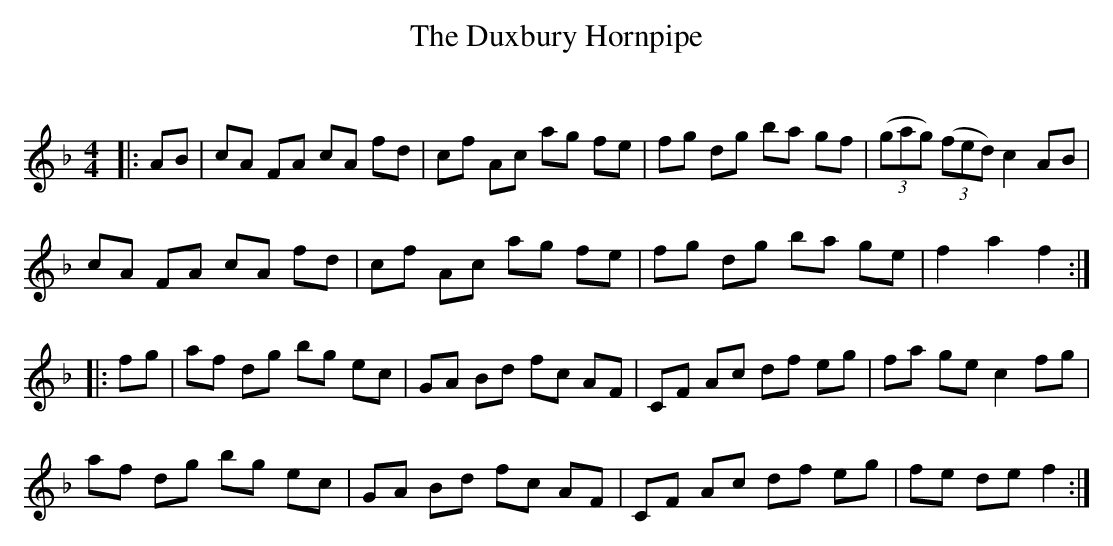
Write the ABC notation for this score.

X:1
T: The Duxbury Hornpipe
C:
Q: 232
K:F
M:4/4
L:1/8
|:AB|cA FA cA fd|cf Ac ag fe|fg dg ba gf|((3gag) ((3fed) c2 AB|
cA FA cA fd|cf Ac ag fe|fg dg ba ge|f2 a2 f2:|
|:fg|af dg bg ec|GA Bd fc AF|CF Ac df eg|fa ge c2 fg|
af dg bg ec|GA Bd fc AF|CF Ac df eg|fe de f2:|
